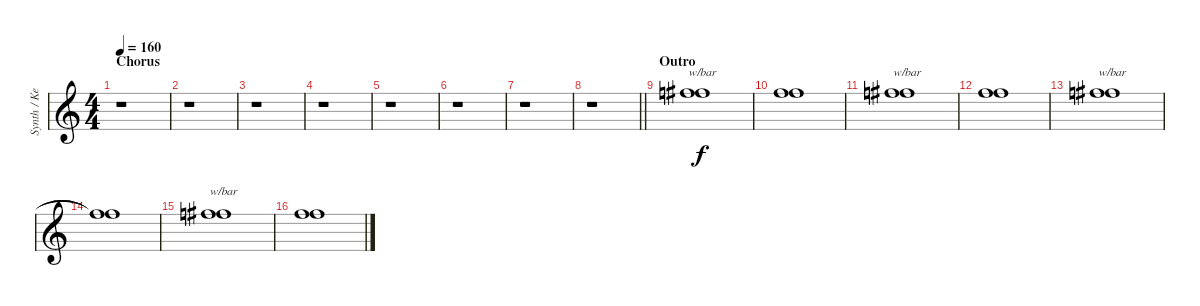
\track ("Synth / Keyboard" "Synth / Ke") {instrument fx7echoes}
\staff {score}
\tuning (C4 G3 Eb3 Bb2 F2 C2) {hide}
\ts (4 4)
\section ("" "Chorus")
\tempo 160
\clef g2
\ks c
r.1{dy f} |
r.1 |
r.1 |
r.1 |
r.1 |
r.1 |
r.1 |
\barLineRight lightlight
r.1 |
\section ("" "Outro")
(18.1 22.2).1{tbe (custom default 0 0 30 0 60 -2) instrument distortionguitar} |
(18.1{t} 22.2{t}).1 |
(18.1 22.2).1{tbe (custom default 0 0 30 0 60 -2)} |
(18.1{t} 22.2{t}).1 |
(18.1 22.2).1{tbe (custom default 0 0 30 0 60 -2)} |
(18.1{t} 22.2{t}).1 |
(18.1 22.2).1{tbe (custom default 0 0 30 0 60 -2)} |
(18.1{t} 22.2{t}).1
